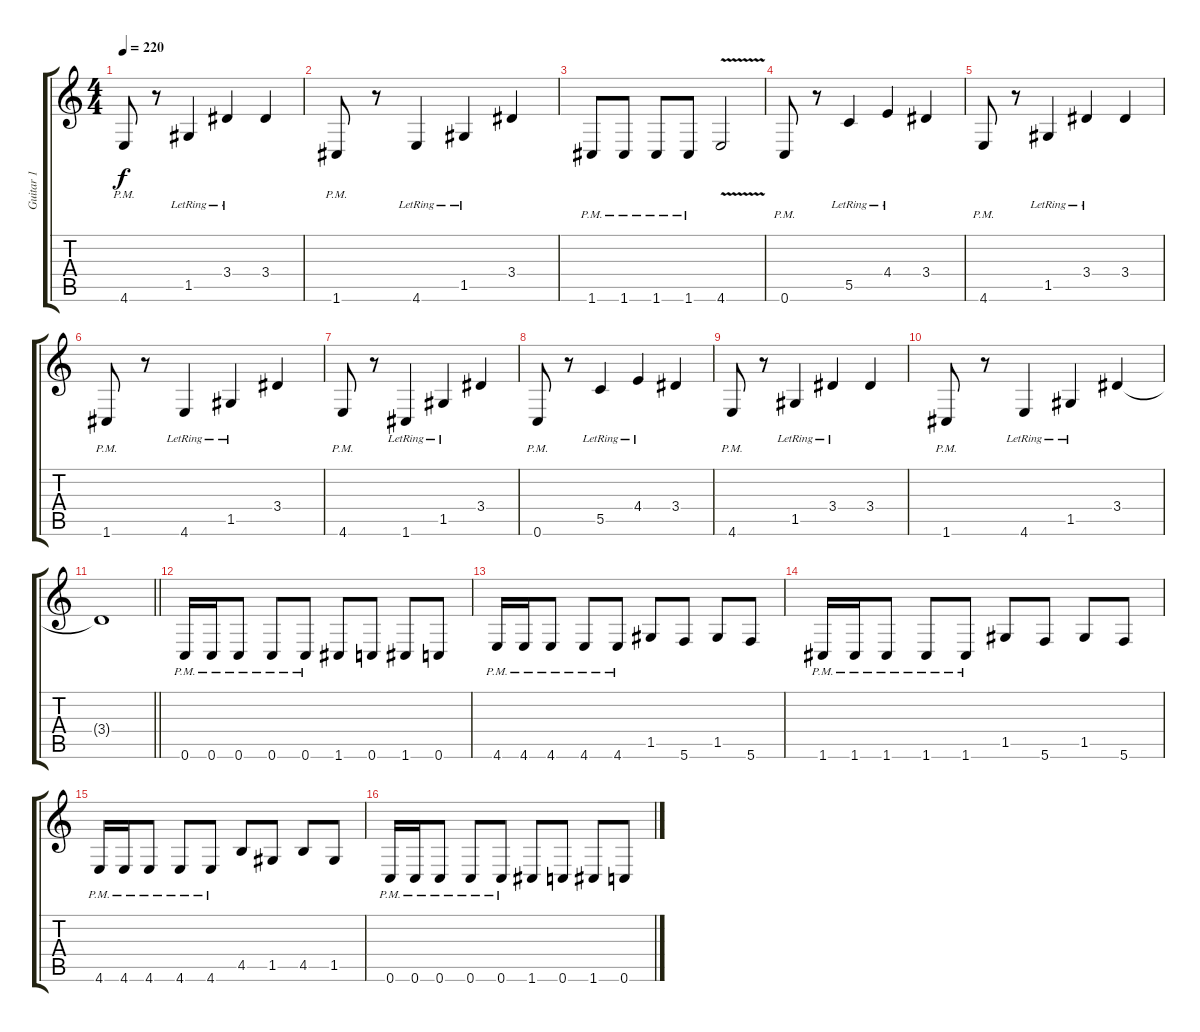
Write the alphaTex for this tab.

\track ("Guitar 1" "Guitar 1") {instrument distortionguitar}
\staff {score tabs}
\tuning (D4 A3 F3 C3 G2 C2) {hide}
\ts (4 4)
\tempo 220
\clef g2
\ks c
4.6{pm}.8{dy f} r.8 1.5{lr}.4 3.4{lr}.4 3.4.4 |
1.6{pm}.8 r.8 4.6{lr}.4 1.5{lr}.4 3.4.4 |
1.6{pm}.8 1.6{pm}.8 1.6{pm}.8 1.6{pm}.8 4.6{v}.2 |
0.6{pm}.8 r.8 5.5{lr}.4 4.4{lr}.4 3.4.4 |
4.6{pm}.8 r.8 1.5{lr}.4 3.4{lr}.4 3.4.4 |
1.6{pm}.8 r.8 4.6{lr}.4 1.5{lr}.4 3.4.4 |
4.6{pm}.8 r.8 1.6{lr}.4 1.5{lr}.4 3.4.4 |
0.6{pm}.8 r.8 5.5{lr}.4 4.4{lr}.4 3.4.4 |
4.6{pm}.8 r.8 1.5{lr}.4 3.4{lr}.4 3.4.4 |
1.6{pm}.8 r.8 4.6{lr}.4 1.5{lr}.4 3.4.4 |
\barLineRight lightlight
3.4{t}.1 |
0.6{pm}.16 0.6{pm}.16 0.6{pm}.8 0.6{pm}.8 0.6{pm}.8 1.6.8 0.6.8 1.6.8 0.6.8 |
4.6{pm}.16 4.6{pm}.16 4.6{pm}.8 4.6{pm}.8 4.6{pm}.8 1.5.8 5.6.8 1.5.8 5.6.8 |
1.6{pm}.16 1.6{pm}.16 1.6{pm}.8 1.6{pm}.8 1.6{pm}.8 1.5.8 5.6.8 1.5.8 5.6.8 |
4.6{pm}.16 4.6{pm}.16 4.6{pm}.8 4.6{pm}.8 4.6{pm}.8 4.5.8 1.5.8 4.5.8 1.5.8 |
0.6{pm}.16 0.6{pm}.16 0.6{pm}.8 0.6{pm}.8 0.6{pm}.8 1.6.8 0.6.8 1.6.8 0.6.8
